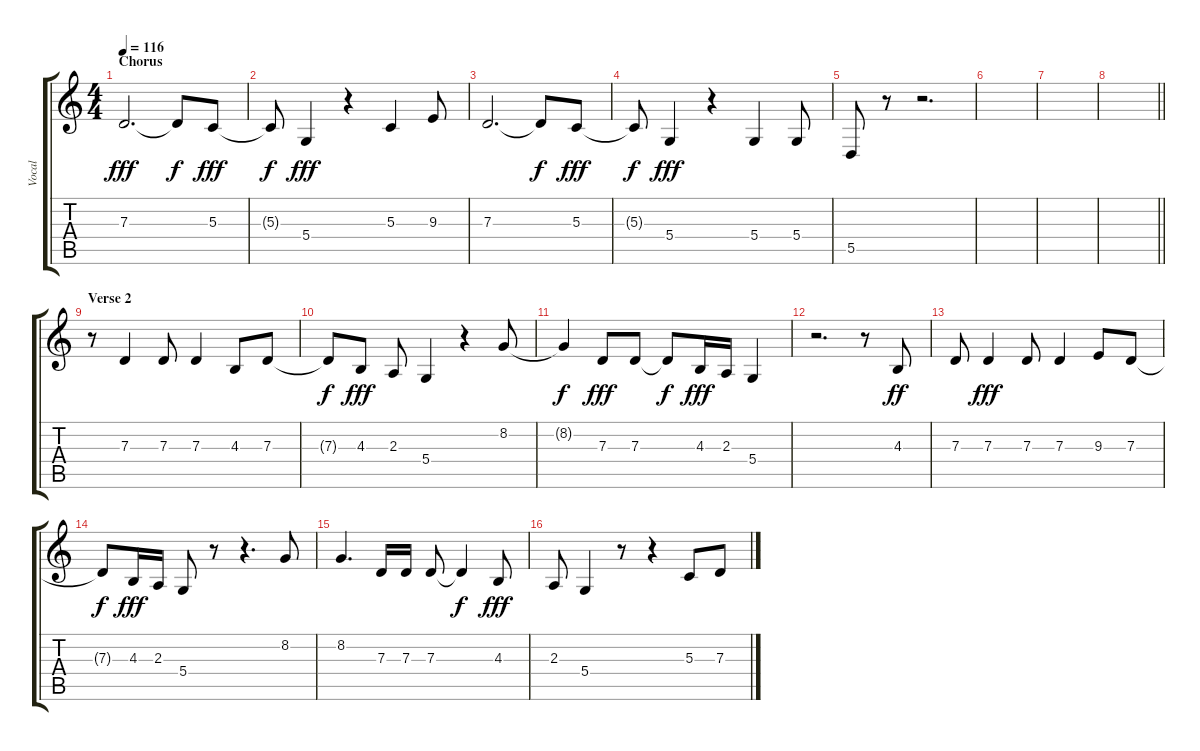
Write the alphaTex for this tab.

\track ("Vocal" "Vocal") {instrument lead6voice}
\staff {score tabs}
\tuning (E4 B3 G3 D3 A2 E2) {hide}
\ts (4 4)
\section ("" "Chorus")
\tempo 116
\clef g2
\ks c
7.3.2{d dy fff} 7.3{t}.8{dy f} 5.3.8{dy fff} |
5.3{t}.8{dy f} 5.4.4{dy fff} r.4 5.3.4 9.3.8 |
7.3.2{d} 7.3{t}.8{dy f} 5.3.8{dy fff} |
5.3{t}.8{dy f} 5.4.4{dy fff} r.4 5.4.4 5.4.8 |
5.5.8 r.8 r.2{d} |
|
|
\barLineRight lightlight
|
\section ("" "Verse 2")
r.8 7.3.4 7.3.8 7.3.4 4.3.8 7.3.8 |
7.3{t}.8{dy f} 4.3.8{dy fff} 2.3.8 5.4.4 r.4 8.2.8 |
8.2{t}.4{dy f} 7.3.8{dy fff} 7.3.8 7.3{t}.8{dy f} 4.3.16{dy fff} 2.3.16 5.4.4 |
r.2{d} r.8 4.3.8{dy ff} |
7.3.8 7.3.4{dy fff} 7.3.8 7.3.4 9.3.8 7.3.8 |
7.3{t}.8{dy f} 4.3.16{dy fff} 2.3.16 5.4.8 r.8 r.4{d} 8.2.8 |
8.2.4{d} 7.3.16 7.3.16 7.3.8 7.3{t}.4{dy f} 4.3.8{dy fff} |
2.3.8 5.4.4 r.8 r.4 5.3.8 7.3.8
